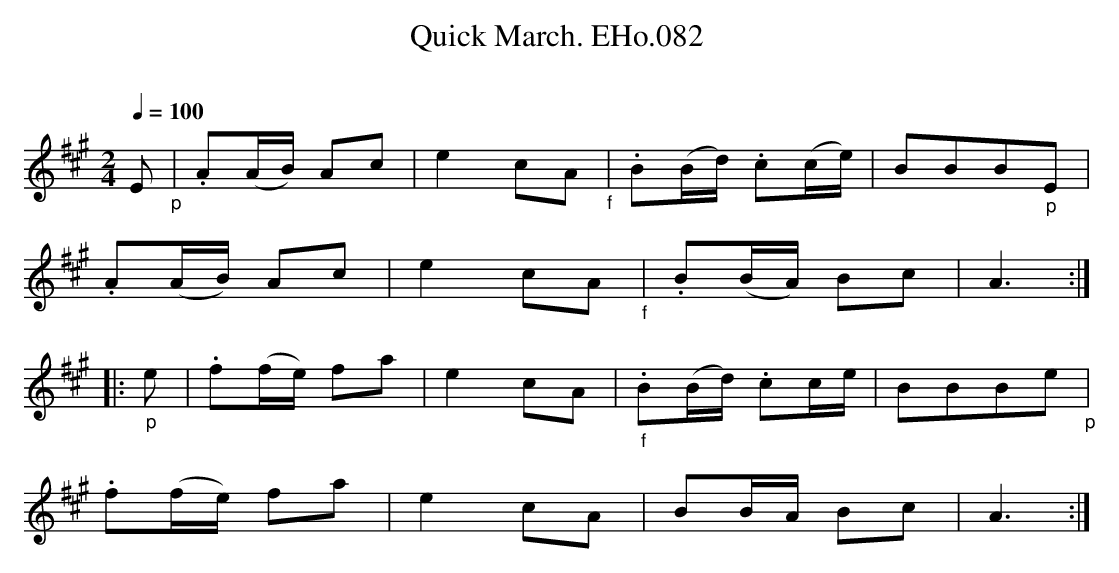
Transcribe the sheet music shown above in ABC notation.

X:1
T:Quick March. EHo.082
M:2/4
L:1/8
Q:1/4=100
O:
K:A
E"_p" | .A(A/B/) Ac | e2cA"_f" | .B(B/d/) .c(c/e/) | BBB"_p"E |
.A(A/B/) Ac | e2cA"_f" | .B(B/A/) Bc | A3 :|
|: "_p"e | .f(f/e/) fa | e2cA | "_f".B(B/d/) .cc/e/ | BBBe"_p" |
.f(f/e/) fa | e2cA | BB/A/ Bc | A3 :|
